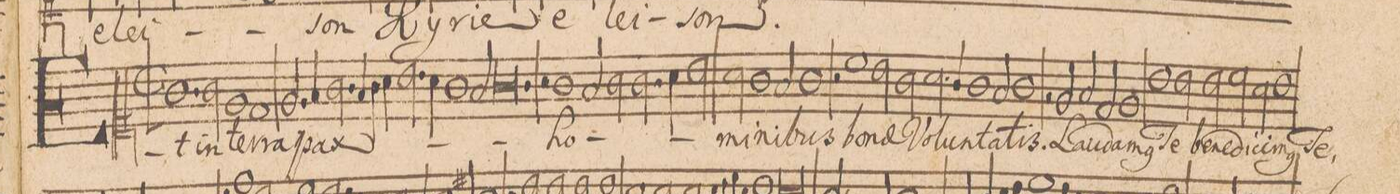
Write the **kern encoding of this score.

**kern	**text
*I"CANTVS.	*
*clefC1	*
*k[]	*
*met(c|)	*
*M2/1	*
1.g\	Et
*2\right	*
2g\	in
=2-	=2-
1e/	ter-
1d/	-ra
=3-	=3-
2.e/	pax
4f/	.
2.g\	.
4f/	.
=4-	=4-
4g\	.
4a\	.
2.b\	.
4a\	.
1g\	.
=5-	=5-
2f/	.
0.g\	.
=6-	=6-
=7-	=7-
2r	.
1g\	ho-
2f/	.
=8-	=8-
2g\	.
2.g\	.
4a\	.
2b\	.
=9-	=9-
2a\	.
1g\	-mi-
2f/	-ni-
=10-	=10-
1g\	-bus
2r	.
1cc\	bo-
=11-	=11-
2b\	-nae
2g\	Vo-
2.a\	-lun-
=12-	=12-
4g/	.
1g\	-ta-
2f/	.
=13-	=13-
1g\	-tis.
2r	.
2e/	Lau-
=14-	=14-
2f/	-da-
2d/	m(us)
1e/	Te
=15-	=15-
1b\	be-
2b\	-ne-
2b\	-di-
=16-	=16-
2cc\	-ci-
2a\	-m(us)
1b\	Te,
=17-	=17-
*-	*-
